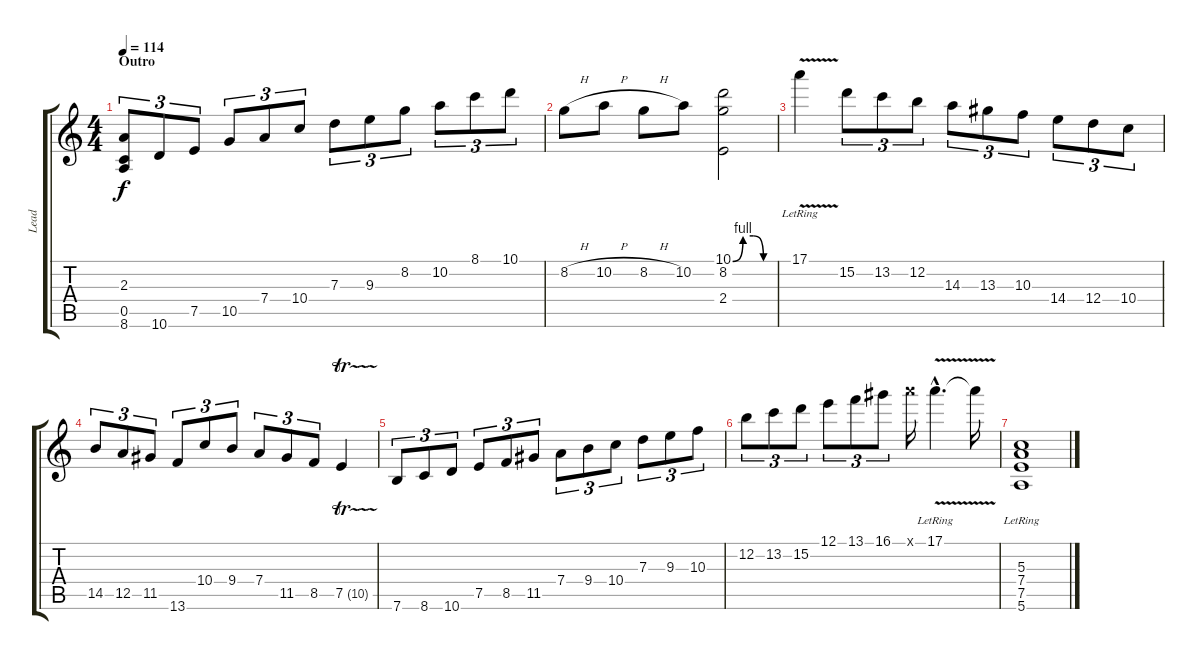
\track ("Lead" "Lead") {instrument distortionguitar}
\staff {score tabs}
\tuning (E4 B3 G3 D3 A2 E2) {hide}
\ts (4 4)
\section ("" "Outro")
\tempo 114
\clef g2
\ks c
(2.3 0.5 8.6).8{tu (3 2) dy f} 10.6.8{tu (3 2)} 7.5.8{tu (3 2)} 10.5.8{tu (3 2)} 7.4.8{tu (3 2)} 10.4.8{tu (3 2)} 7.3.8{tu (3 2)} 9.3.8{tu (3 2)} 8.2.8{tu (3 2)} 10.2.8{tu (3 2)} 8.1.8{tu (3 2)} 10.1.8{tu (3 2)} |
8.2{h}.8 10.2{h}.8 8.2{h}.8 10.2.8 (10.1{be (custom 0 0 15 4 30 4 45 0 60 0)} 8.2 2.4).2 |
17.1{v lr}.4 15.2.8{tu (3 2)} 13.2.8{tu (3 2)} 12.2.8{tu (3 2)} 14.3.8{tu (3 2)} 13.3.8{tu (3 2)} 10.3.8{tu (3 2)} 14.4.8{tu (3 2)} 12.4.8{tu (3 2)} 10.4.8{tu (3 2)} |
14.5.8{tu (3 2)} 12.5.8{tu (3 2)} 11.5.8{tu (3 2)} 13.6.8{tu (3 2)} 10.4.8{tu (3 2)} 9.4.8{tu (3 2)} 7.4.8{tu (3 2)} 11.5.8{tu (3 2)} 8.5.8{tu (3 2)} 7.5{tr (10 32)}.4 |
7.6.8{tu (3 2)} 8.6.8{tu (3 2)} 10.6.8{tu (3 2)} 7.5.8{tu (3 2)} 8.5.8{tu (3 2)} 11.5.8{tu (3 2)} 7.4.8{tu (3 2)} 9.4.8{tu (3 2)} 10.4.8{tu (3 2)} 7.3.8{tu (3 2)} 9.3.8{tu (3 2)} 10.3.8{tu (3 2)} |
12.2.8{tu (3 2)} 13.2.8{tu (3 2)} 15.2.8{tu (3 2)} 12.1.8{tu (3 2)} 13.1.8{tu (3 2)} 16.1.8{tu (3 2)} 17.1{x}.16 17.1{v hac lr}.4{d} 17.1{t}.16 |
(5.3 7.4{lr} 7.5{lr} 5.6{lr}).1
